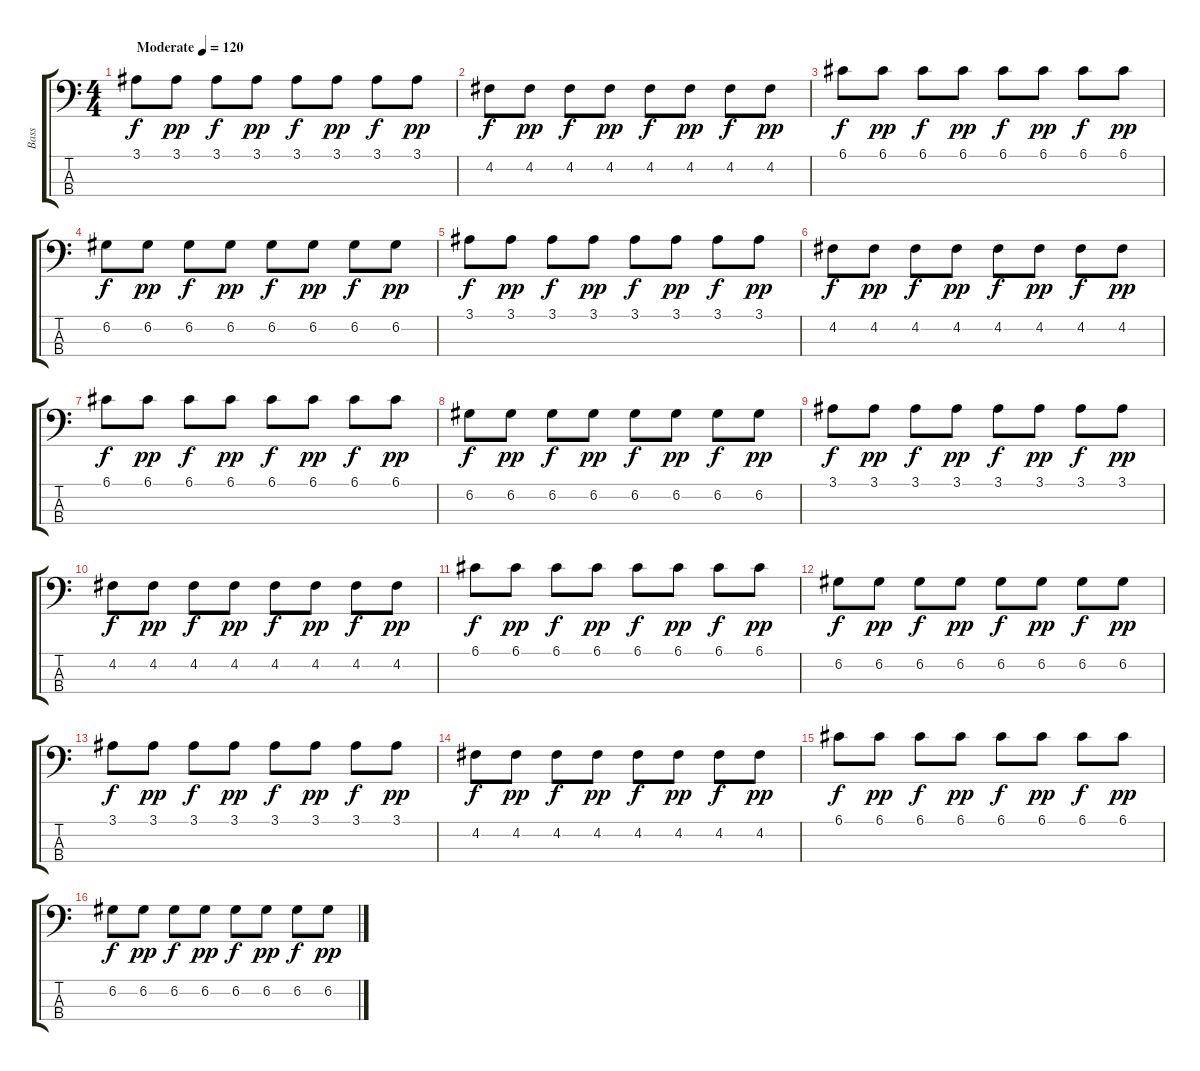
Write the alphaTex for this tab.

\track ("Bass" "Bass") {instrument electricbassfinger}
\staff {score tabs}
\tuning (G2 D2 A1 E1) {hide}
\ts (4 4)
\tempo (120 "Moderate")
\clef f4
\ks c
3.1.8{dy f instrument electricbassfinger} 3.1.8{dy pp} 3.1.8{dy f} 3.1.8{dy pp} 3.1.8{dy f} 3.1.8{dy pp} 3.1.8{dy f} 3.1.8{dy pp} |
4.2.8{dy f} 4.2.8{dy pp} 4.2.8{dy f} 4.2.8{dy pp} 4.2.8{dy f} 4.2.8{dy pp} 4.2.8{dy f} 4.2.8{dy pp} |
6.1.8{dy f} 6.1.8{dy pp} 6.1.8{dy f} 6.1.8{dy pp} 6.1.8{dy f} 6.1.8{dy pp} 6.1.8{dy f} 6.1.8{dy pp} |
6.2.8{dy f} 6.2.8{dy pp} 6.2.8{dy f} 6.2.8{dy pp} 6.2.8{dy f} 6.2.8{dy pp} 6.2.8{dy f} 6.2.8{dy pp} |
3.1.8{dy f} 3.1.8{dy pp} 3.1.8{dy f} 3.1.8{dy pp} 3.1.8{dy f} 3.1.8{dy pp} 3.1.8{dy f} 3.1.8{dy pp} |
4.2.8{dy f} 4.2.8{dy pp} 4.2.8{dy f} 4.2.8{dy pp} 4.2.8{dy f} 4.2.8{dy pp} 4.2.8{dy f} 4.2.8{dy pp} |
6.1.8{dy f} 6.1.8{dy pp} 6.1.8{dy f} 6.1.8{dy pp} 6.1.8{dy f} 6.1.8{dy pp} 6.1.8{dy f} 6.1.8{dy pp} |
6.2.8{dy f} 6.2.8{dy pp} 6.2.8{dy f} 6.2.8{dy pp} 6.2.8{dy f} 6.2.8{dy pp} 6.2.8{dy f} 6.2.8{dy pp} |
3.1.8{dy f} 3.1.8{dy pp} 3.1.8{dy f} 3.1.8{dy pp} 3.1.8{dy f} 3.1.8{dy pp} 3.1.8{dy f} 3.1.8{dy pp} |
4.2.8{dy f} 4.2.8{dy pp} 4.2.8{dy f} 4.2.8{dy pp} 4.2.8{dy f} 4.2.8{dy pp} 4.2.8{dy f} 4.2.8{dy pp} |
6.1.8{dy f} 6.1.8{dy pp} 6.1.8{dy f} 6.1.8{dy pp} 6.1.8{dy f} 6.1.8{dy pp} 6.1.8{dy f} 6.1.8{dy pp} |
6.2.8{dy f} 6.2.8{dy pp} 6.2.8{dy f} 6.2.8{dy pp} 6.2.8{dy f} 6.2.8{dy pp} 6.2.8{dy f} 6.2.8{dy pp} |
3.1.8{dy f} 3.1.8{dy pp} 3.1.8{dy f} 3.1.8{dy pp} 3.1.8{dy f} 3.1.8{dy pp} 3.1.8{dy f} 3.1.8{dy pp} |
4.2.8{dy f} 4.2.8{dy pp} 4.2.8{dy f} 4.2.8{dy pp} 4.2.8{dy f} 4.2.8{dy pp} 4.2.8{dy f} 4.2.8{dy pp} |
6.1.8{dy f} 6.1.8{dy pp} 6.1.8{dy f} 6.1.8{dy pp} 6.1.8{dy f} 6.1.8{dy pp} 6.1.8{dy f} 6.1.8{dy pp} |
6.2.8{dy f} 6.2.8{dy pp} 6.2.8{dy f} 6.2.8{dy pp} 6.2.8{dy f} 6.2.8{dy pp} 6.2.8{dy f} 6.2.8{dy pp}
